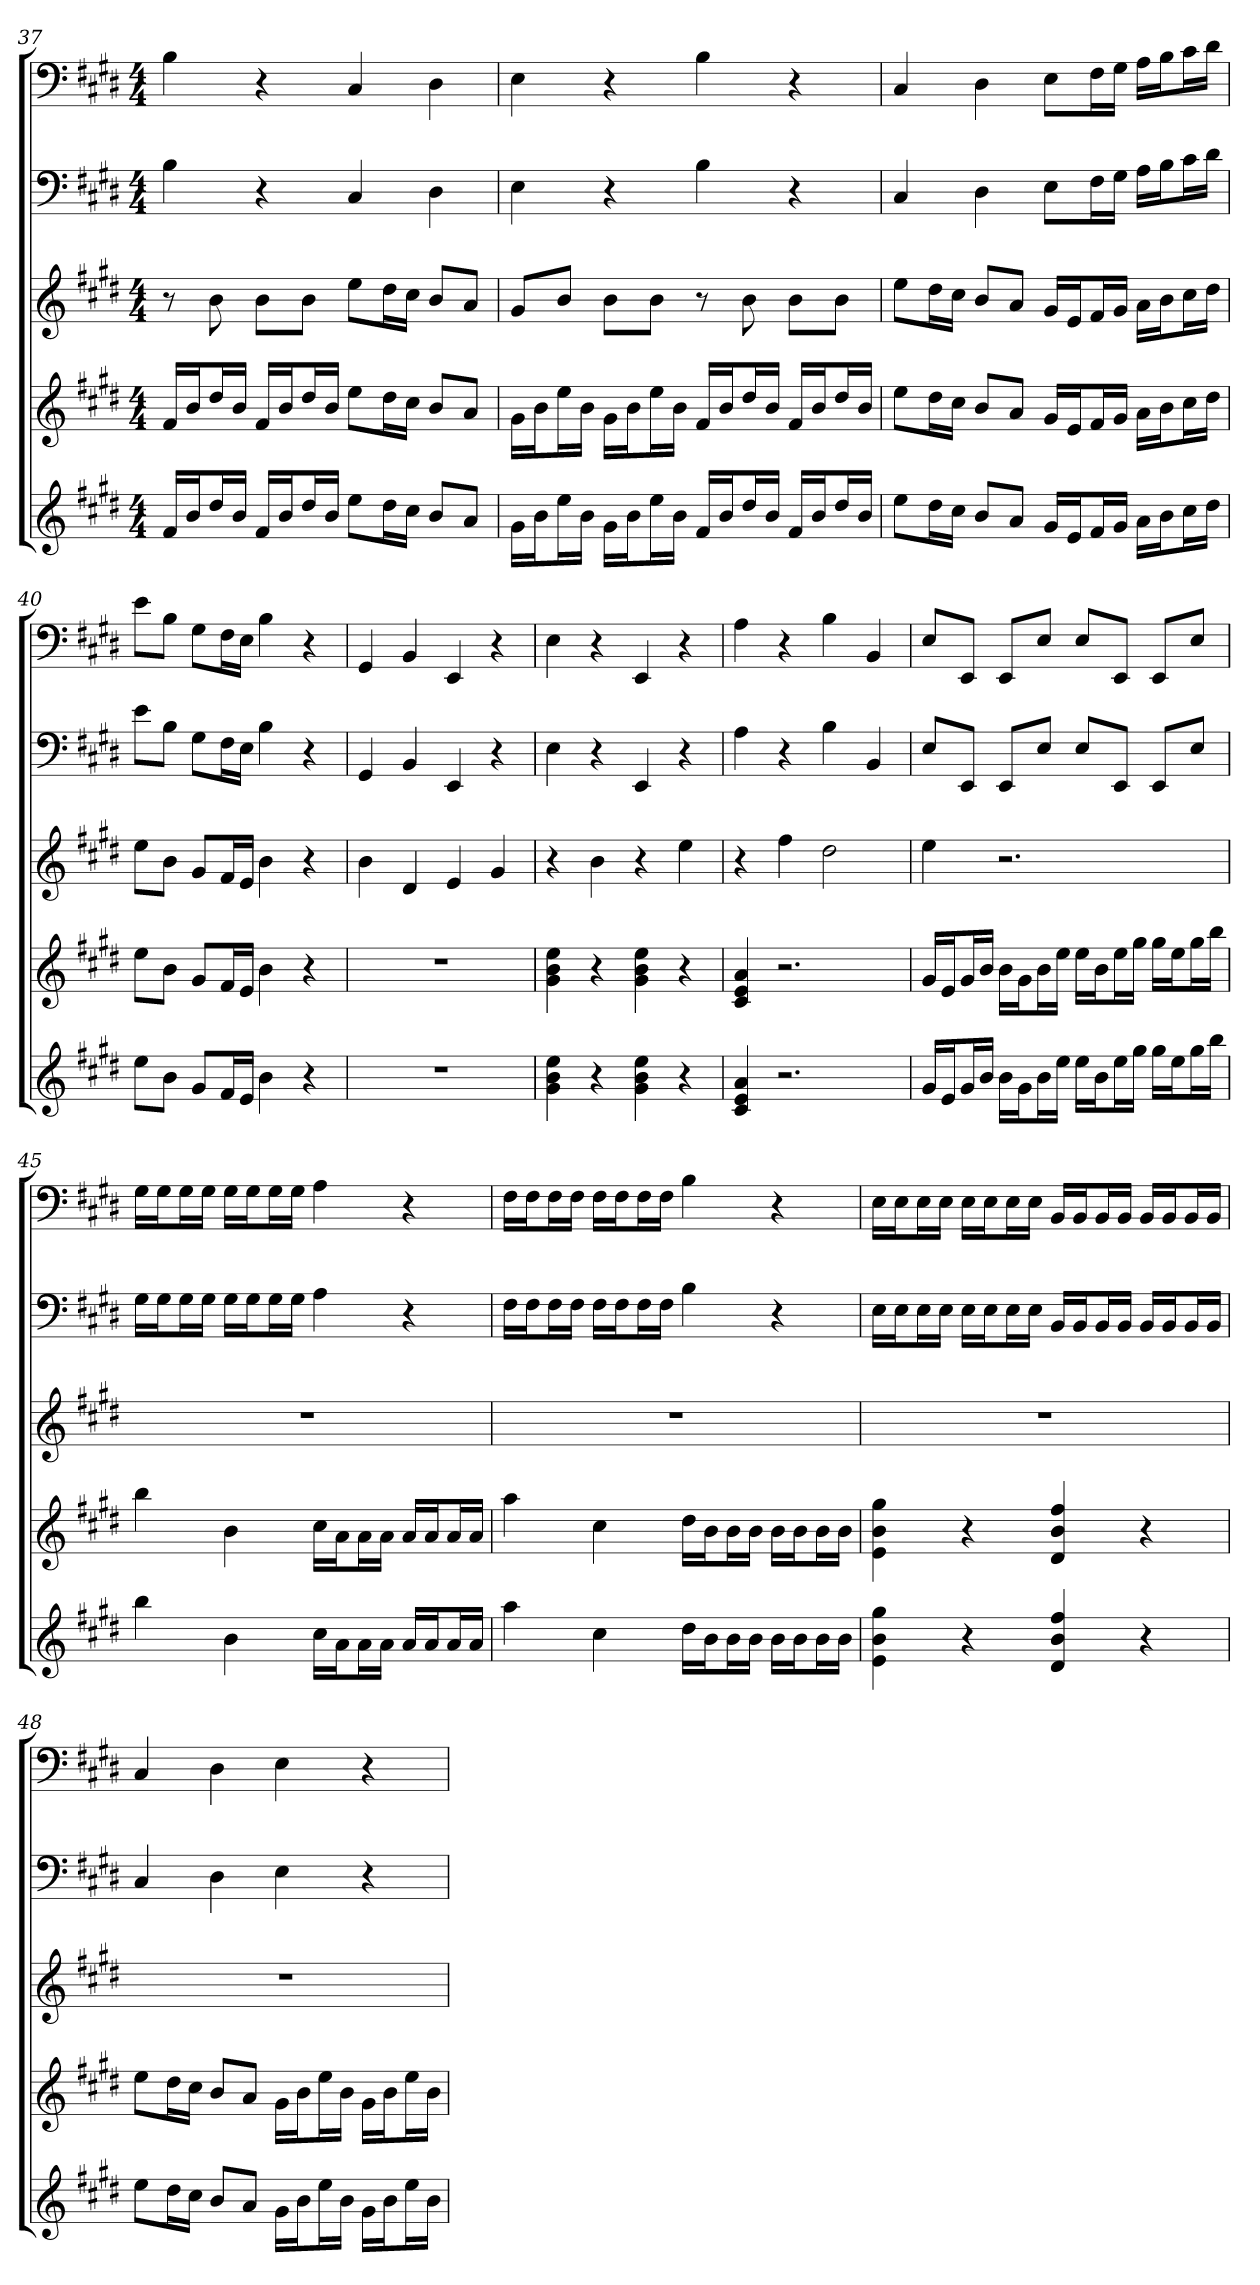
**kern	**kern	**kern	**kern	**kern
*part5	*part4	*part3	*part2	*part1
*staff5	*staff4	*staff3	*staff2	*staff1
*	*	*	*clefF4	*clefF4
*k[f#c#g#d#]	*k[f#c#g#d#]	*k[f#c#g#d#]	*k[f#c#g#d#]	*k[f#c#g#d#]
*E:	*E:	*E:	*E:	*E:
*M4/4	*M4/4	*M4/4	*M4/4	*M4/4
=37	=37	=37	=37	=37
16f#LL	16f#LL	8r	4B	4B
16bJ	16bJ	.	.	.
16dd#L	16dd#L	8b	.	.
16bJJ	16bJJ	.	.	.
16f#LL	16f#LL	8bL	4r	4r
16bJ	16bJ	.	.	.
16dd#L	16dd#L	8bJ	.	.
16bJJ	16bJJ	.	.	.
8eeL	8eeL	8eeL	4C#	4C#
16dd#L	16dd#L	16dd#L	.	.
16cc#JJ	16cc#JJ	16cc#JJ	.	.
8bL	8bL	8bL	4D#	4D#
8aJ	8aJ	8aJ	.	.
=38	=38	=38	=38	=38
16g#LL	16g#LL	8g#L	4E	4E
16bJ	16bJ	.	.	.
16eeL	16eeL	8bJ	.	.
16bJJ	16bJJ	.	.	.
16g#LL	16g#LL	8bL	4r	4r
16bJ	16bJ	.	.	.
16eeL	16eeL	8bJ	.	.
16bJJ	16bJJ	.	.	.
16f#LL	16f#LL	8r	4B	4B
16bJ	16bJ	.	.	.
16dd#L	16dd#L	8b	.	.
16bJJ	16bJJ	.	.	.
16f#LL	16f#LL	8bL	4r	4r
16bJ	16bJ	.	.	.
16dd#L	16dd#L	8bJ	.	.
16bJJ	16bJJ	.	.	.
=39	=39	=39	=39	=39
8eeL	8eeL	8eeL	4C#	4C#
16dd#L	16dd#L	16dd#L	.	.
16cc#JJ	16cc#JJ	16cc#JJ	.	.
8bL	8bL	8bL	4D#	4D#
8aJ	8aJ	8aJ	.	.
16g#LL	16g#LL	16g#LL	8E\L	8E\L
16eJ	16eJ	16eJ	.	.
16f#L	16f#L	16f#L	16F#\L	16F#\L
16g#JJ	16g#JJ	16g#JJ	16G#\JJ	16G#\JJ
16aLL	16aLL	16aLL	16A\LL	16A\LL
16bJ	16bJ	16bJ	16B\J	16B\J
16cc#L	16cc#L	16cc#L	16c#\L	16c#\L
16dd#JJ	16dd#JJ	16dd#JJ	16d#\JJ	16d#\JJ
=40	=40	=40	=40	=40
8eeL	8eeL	8eeL	8e\L	8e\L
8bJ	8bJ	8bJ	8B\J	8B\J
8g#L	8g#L	8g#L	8G#\L	8G#\L
16f#L	16f#L	16f#L	16F#\L	16F#\L
16eJJ	16eJJ	16eJJ	16E\JJ	16E\JJ
4b	4b	4b	4B	4B
4r	4r	4r	4r	4r
=41	=41	=41	=41	=41
1r	1r	4b	4GG#	4GG#
.	.	4d#	4BB	4BB
.	.	4e	4EE	4EE
.	.	4g#	4r	4r
=42	=42	=42	=42	=42
4g# 4b 4ee	4g# 4b 4ee	4r	4E	4E
4r	4r	4b	4r	4r
4g# 4b 4ee	4g# 4b 4ee	4r	4EE	4EE
4r	4r	4ee	4r	4r
=43	=43	=43	=43	=43
4c# 4e 4a	4c# 4e 4a	4r	4A	4A
2.r	2.r	4ff#	4r	4r
.	.	2dd#	4B	4B
.	.	.	4BB	4BB
=44	=44	=44	=44	=44
16g#LL	16g#LL	4ee	8E/L	8E/L
16eJ	16eJ	.	.	.
16g#L	16g#L	.	8EE/J	8EE/J
16bJJ	16bJJ	.	.	.
16bLL	16bLL	2.r	8EE/L	8EE/L
16g#J	16g#J	.	.	.
16bL	16bL	.	8E/J	8E/J
16eeJJ	16eeJJ	.	.	.
16eeLL	16eeLL	.	8E/L	8E/L
16bJ	16bJ	.	.	.
16eeL	16eeL	.	8EE/J	8EE/J
16gg#JJ	16gg#JJ	.	.	.
16gg#LL	16gg#LL	.	8EE/L	8EE/L
16eeJ	16eeJ	.	.	.
16gg#L	16gg#L	.	8E/J	8E/J
16bbJJ	16bbJJ	.	.	.
=45	=45	=45	=45	=45
4bb	4bb	1r	16G#\LL	16G#\LL
.	.	.	16G#\J	16G#\J
.	.	.	16G#\L	16G#\L
.	.	.	16G#\JJ	16G#\JJ
4b	4b	.	16G#\LL	16G#\LL
.	.	.	16G#\J	16G#\J
.	.	.	16G#\L	16G#\L
.	.	.	16G#\JJ	16G#\JJ
16cc#LL	16cc#LL	.	4A	4A
16aJ	16aJ	.	.	.
16aL	16aL	.	.	.
16aJJ	16aJJ	.	.	.
16aLL	16aLL	.	4r	4r
16aJ	16aJ	.	.	.
16aL	16aL	.	.	.
16aJJ	16aJJ	.	.	.
=46	=46	=46	=46	=46
4aa	4aa	1r	16F#\LL	16F#\LL
.	.	.	16F#\J	16F#\J
.	.	.	16F#\L	16F#\L
.	.	.	16F#\JJ	16F#\JJ
4cc#	4cc#	.	16F#\LL	16F#\LL
.	.	.	16F#\J	16F#\J
.	.	.	16F#\L	16F#\L
.	.	.	16F#\JJ	16F#\JJ
16dd#LL	16dd#LL	.	4B	4B
16bJ	16bJ	.	.	.
16bL	16bL	.	.	.
16bJJ	16bJJ	.	.	.
16bLL	16bLL	.	4r	4r
16bJ	16bJ	.	.	.
16bL	16bL	.	.	.
16bJJ	16bJJ	.	.	.
=47	=47	=47	=47	=47
4e 4b 4gg#	4e 4b 4gg#	1r	16E\LL	16E\LL
.	.	.	16E\J	16E\J
.	.	.	16E\L	16E\L
.	.	.	16E\JJ	16E\JJ
4r	4r	.	16E\LL	16E\LL
.	.	.	16E\J	16E\J
.	.	.	16E\L	16E\L
.	.	.	16E\JJ	16E\JJ
4d# 4b 4ff#	4d# 4b 4ff#	.	16BB/LL	16BB/LL
.	.	.	16BB/J	16BB/J
.	.	.	16BB/L	16BB/L
.	.	.	16BB/JJ	16BB/JJ
4r	4r	.	16BB/LL	16BB/LL
.	.	.	16BB/J	16BB/J
.	.	.	16BB/L	16BB/L
.	.	.	16BB/JJ	16BB/JJ
=48	=48	=48	=48	=48
8eeL	8eeL	1r	4C#	4C#
16dd#L	16dd#L	.	.	.
16cc#JJ	16cc#JJ	.	.	.
8bL	8bL	.	4D#	4D#
8aJ	8aJ	.	.	.
16g#LL	16g#LL	.	4E	4E
16bJ	16bJ	.	.	.
16eeL	16eeL	.	.	.
16bJJ	16bJJ	.	.	.
16g#LL	16g#LL	.	4r	4r
16bJ	16bJ	.	.	.
16eeL	16eeL	.	.	.
16bJJ	16bJJ	.	.	.
=	=	=	=	=
*-	*-	*-	*-	*-
